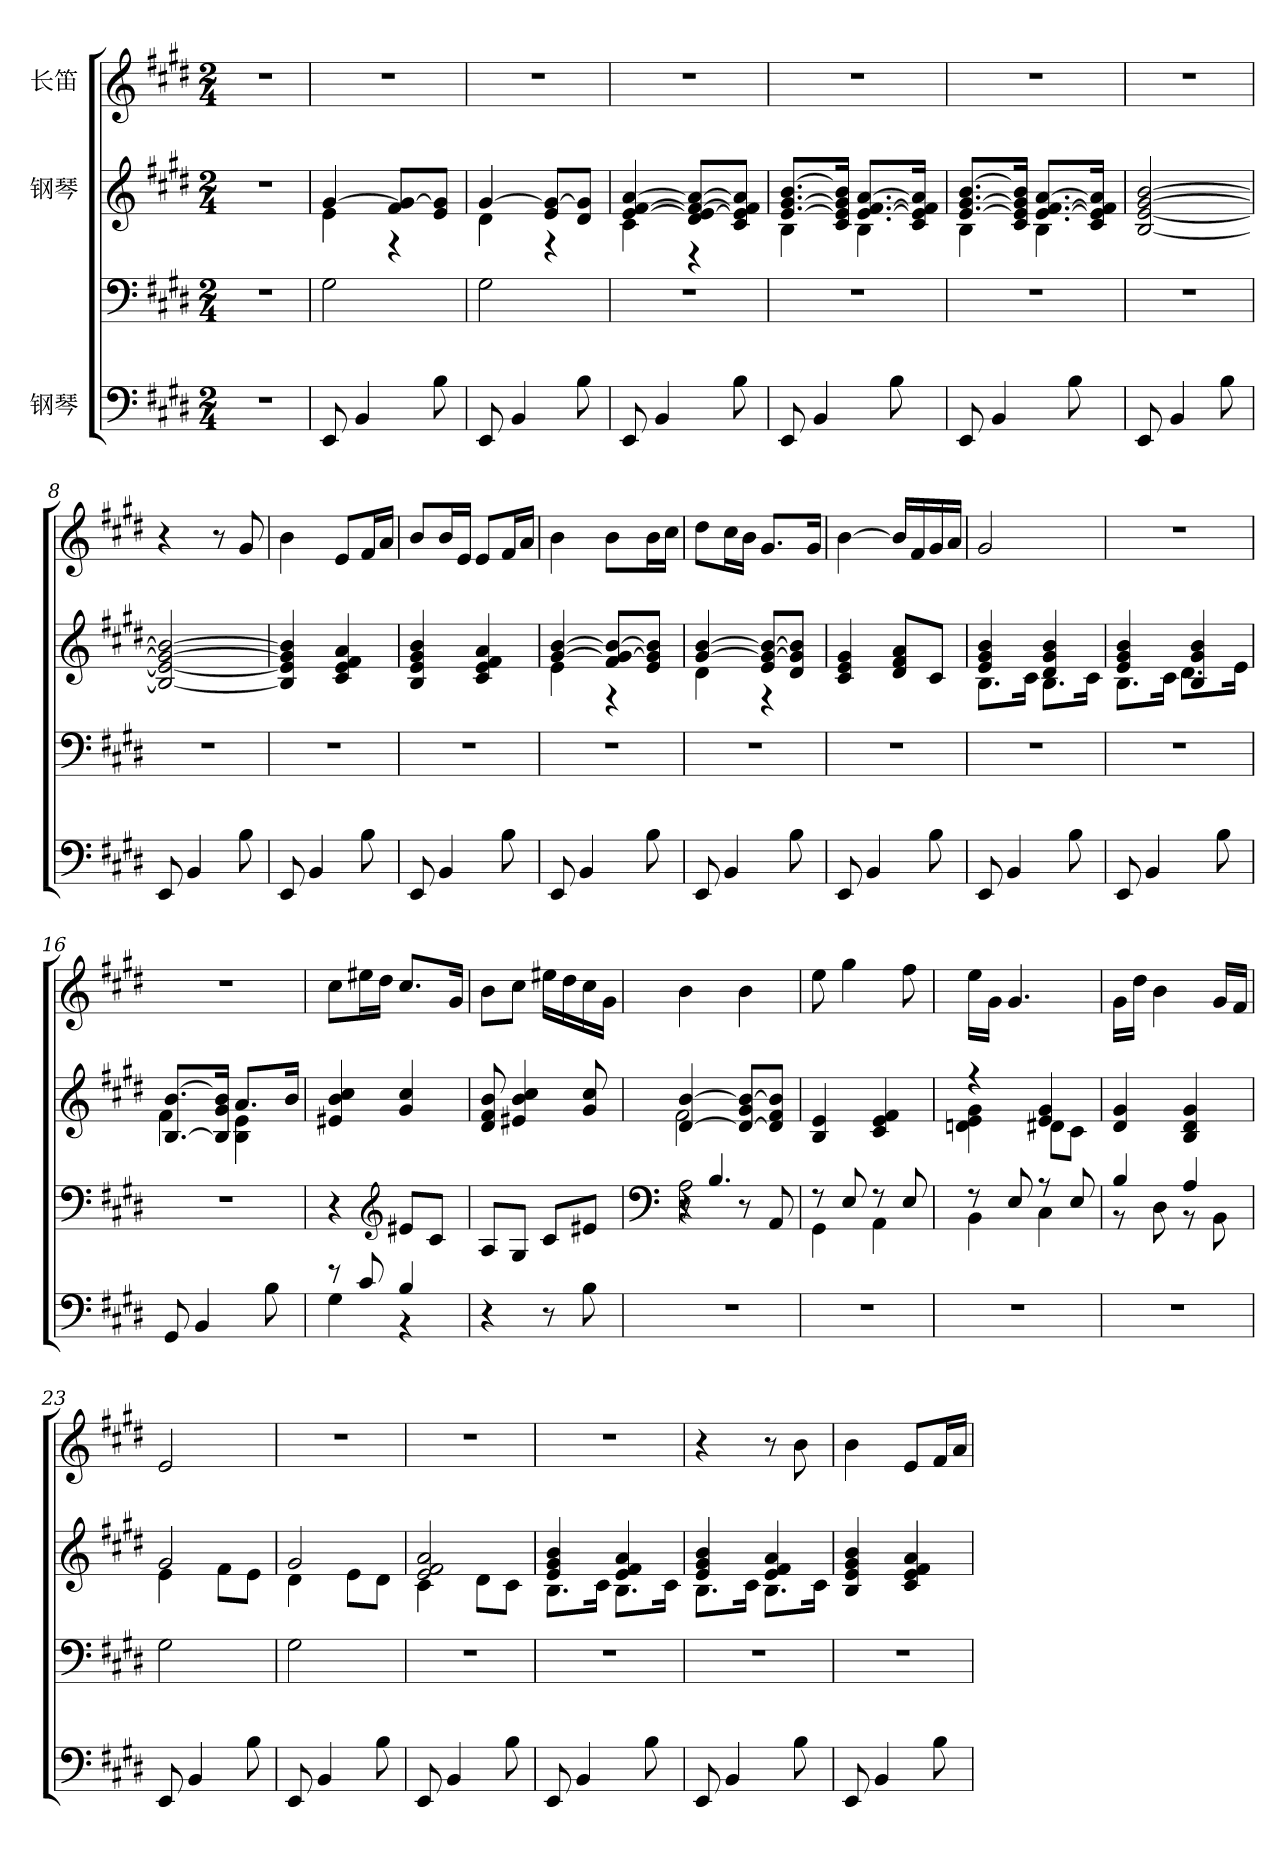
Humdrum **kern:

**kern	**kern	**kern	**kern
*part3	*part3	*part2	*part1
*staff4	*staff3	*staff2	*staff1
*I"钢琴	*	*I"钢琴	*I"长笛
*clefF4	*clefF4	*clefG2	*clefG2
*k[f#c#g#d#]	*k[f#c#g#d#]	*k[f#c#g#d#]	*k[f#c#g#d#]
*M2/4	*M2/4	*M2/4	*M2/4
*MM40	*MM40	*MM40	*MM40
=1	=1	=1	=1
2r	2r	2r	2r
=2	=2	=2	=2
*	*	*	*MM60
*	*	*^	*
8EE/	2G#\	[4g#/	4e\	2r
4BB/	.	.	.	.
.	.	8f#/ 8g#/_L	4r	.
8B\	.	8e/ 8g#/]J	.	.
=3	=3	=3	=3	=3
8EE/	2G#\	[4g#/	4d#\	2r
4BB/	.	.	.	.
.	.	8e/ 8g#/_L	4r	.
8B\	.	8d#/ 8g#/]J	.	.
=4	=4	=4	=4	=4
8EE/	2r	[4e/ [4f#/ [4a/	4c#\	2r
4BB/	.	.	.	.
.	.	8d#/ 8e/_ 8f#/_ 8a/_L	4r	.
8B\	.	8c#/ 8e/] 8f#/] 8a/]J	.	.
=5	=5	=5	=5	=5
8EE/	2r	[8.e/ [8.g#/ [8.b/L	4B\	2r
4BB/	.	.	.	.
.	.	16c#/ 16e/] 16g#/] 16b/]Jk	.	.
.	.	[8.e/ [8.f#/ [8.a/L	4B\	.
8B\	.	.	.	.
.	.	16c#/ 16e/] 16f#/] 16a/]Jk	.	.
=6	=6	=6	=6	=6
8EE/	2r	[8.e/ [8.g#/ [8.b/L	4B\	2r
4BB/	.	.	.	.
.	.	16c#/ 16e/] 16g#/] 16b/]Jk	.	.
.	.	[8.e/ [8.f#/ [8.a/L	4B\	.
8B\	.	.	.	.
.	.	16c#/ 16e/] 16f#/] 16a/]Jk	.	.
*	*	*v	*v	*
!!LO:LB:g=z
=7	=7	=7	=7
8EE/	2r	[2B/ [2e/ [2g#/ [2b/	2r
4BB/	.	.	.
8B\	.	.	.
=8	=8	=8	=8
8EE/	2r	2B/_ 2e/_ 2g#/_ 2b/_	4r
4BB/	.	.	.
.	.	.	8r
8B\	.	.	8g#/
=9	=9	=9	=9
8EE/	2r	4B/] 4e/] 4g#/] 4b/]	4b\
4BB/	.	.	.
.	.	4c#/ 4e/ 4f#/ 4a/	8e/L
8B\	.	.	16f#/L
.	.	.	16a/JJ
=10	=10	=10	=10
8EE/	2r	4B/ 4e/ 4g#/ 4b/	8b/L
4BB/	.	.	16b/L
.	.	.	16e/JJ
.	.	4c#/ 4e/ 4f#/ 4a/	8e/L
8B\	.	.	16f#/L
.	.	.	16a/JJ
=11	=11	=11	=11
*	*	*^	*
8EE/	2r	[4g#/ [4b/	4e\	4b\
4BB/	.	.	.	.
.	.	8f#/ 8g#/_ 8b/_L	4r	8b\L
8B\	.	8e/ 8g#/] 8b/]J	.	16b\L
.	.	.	.	16cc#\JJ
=12	=12	=12	=12	=12
8EE/	2r	[4g#/ [4b/	4d#\	8dd#\L
4BB/	.	.	.	16cc#\L
.	.	.	.	16b\JJ
.	.	8e/ 8g#/_ 8b/_L	4r	8.g#/L
8B\	.	8d#/ 8g#/] 8b/]J	.	.
.	.	.	.	16g#/Jk
*	*	*v	*v	*
!!LO:LB:g=z
=13	=13	=13	=13
8EE/	2r	4c#/ 4e/ 4g#/	[4b\
4BB/	.	.	.
.	.	8d#/ 8f#/ 8a/L	16b/LL]
.	.	.	16f#/
8B\	.	8c#/J	16g#/
.	.	.	16a/JJ
=14	=14	=14	=14
*	*	*^	*
8EE/	2r	4e/ 4g#/ 4b/	8.B\L	2g#/
4BB/	.	.	.	.
.	.	.	16c#\Jk	.
.	.	4d#/ 4g#/ 4b/	8.B\L	.
8B\	.	.	.	.
.	.	.	16c#\Jk	.
=15	=15	=15	=15	=15
8EE/	2r	4e/ 4g#/ 4b/	8.B\L	2r
4BB/	.	.	.	.
.	.	.	16c#\Jk	.
.	.	4B/ 4g#/ 4b/	8.d#\L	.
8B\	.	.	.	.
.	.	.	16e\Jk	.
=16	=16	=16	=16	=16
8GG#/	2r	[8.B/ [8.b/L	4f#\	2r
4BB/	.	.	.	.
.	.	16B/] 16g#/ 16b/]Jk	.	.
.	.	8.a/L	4B\ 4e\	.
8B\	.	.	.	.
.	.	16b/Jk	.	.
*	*	*v	*v	*
=17	=17	=17	=17
*^	*	*	*
8r	4G#\	4r	4e#X/ 4b/ 4cc#/	8cc#\L
8c#/	.	.	.	16ee#X\L
.	.	.	.	16dd#\JJ
*	*	*clefG2	*	*
4B/	4r	8e#X/L	4g#/ 4cc#/	8.cc#/L
.	.	8c#/J	.	.
.	.	.	.	16g#/Jk
*v	*v	*	*	*
!!LO:PB:g=z
=18	=18	=18	=18
4r	8A/L	8d#/ 8f#/ 8b/	8b\L
.	8G#/J	4e#X/ 4b/ 4cc#/	8cc#\J
8r	8c#/L	.	16ee#X\LL
.	.	.	16dd#\
8B\	8e#X/J	8g#/ 8cc#/	16cc#\
.	.	.	16g#\JJ
=19	=19	=19	=19
*	*clefF4	*	*
*	*^	*^	*
*	*	*^	*	*	*
2r	8r	2A\	4r	[4d#/ [4b/	2f#\	4b\
.	4.B/	.	.	.	.	.
.	.	.	8r	8d#/_ 8g#/ 8b/_L	.	4b\
.	.	.	8AA/	8d#/] 8f#/ 8b/]J	.	.
*	*	*v	*v	*	*	*
*	*	*	*v	*v	*
=20	=20	=20	=20	=20
2r	8r	4GG#\	4B/ 4e/	8ee\
.	8E/	.	.	4gg#\
.	8r	4AA\	4c#/ 4e/ 4f#/	.
.	8E/	.	.	8ff#\
=21	=21	=21	=21	=21
*	*	*	*^	*
2r	8r	4BB\	4r	4dn\ 4e\ 4g#\	16ee\LL
.	.	.	.	.	16g#\JJ
.	8E/	.	.	.	4.g#/
.	8r	4C#\	4e/ 4g#/	8d#X\L	.
.	8E/	.	.	8c#\J	.
*	*	*	*v	*v	*
=22	=22	=22	=22	=22
2r	4B/	8r	4d#/ 4g#/	16g#\LL
.	.	.	.	16dd#\JJ
.	.	8D#\	.	4b\
.	4A/	8r	4B/ 4d#/ 4g#/	.
.	.	8BB\	.	16g#/LL
.	.	.	.	16f#/JJ
*	*v	*v	*	*
!!LO:LB:g=z
=23	=23	=23	=23
*	*	*^	*
8EE/	2G#\	2g#/	4e\	2e/
4BB/	.	.	.	.
.	.	.	8f#\L	.
8B\	.	.	8e\J	.
=24	=24	=24	=24	=24
8EE/	2G#\	2g#/	4d#\	2r
4BB/	.	.	.	.
.	.	.	8e\L	.
8B\	.	.	8d#\J	.
=25	=25	=25	=25	=25
8EE/	2r	2e/ 2f#/ 2a/	4c#\	2r
4BB/	.	.	.	.
.	.	.	8d#\L	.
8B\	.	.	8c#\J	.
=26	=26	=26	=26	=26
8EE/	2r	4e/ 4g#/ 4b/	8.B\L	2r
4BB/	.	.	.	.
.	.	.	16c#\Jk	.
.	.	4e/ 4f#/ 4a/	8.B\L	.
8B\	.	.	.	.
.	.	.	16c#\Jk	.
=27	=27	=27	=27	=27
8EE/	2r	4e/ 4g#/ 4b/	8.B\L	4r
4BB/	.	.	.	.
.	.	.	16c#\Jk	.
.	.	4e/ 4f#/ 4a/	8.B\L	8r
8B\	.	.	.	8b\
.	.	.	16c#\Jk	.
*	*	*v	*v	*
=28	=28	=28	=28
8EE/	2r	4B/ 4e/ 4g#/ 4b/	4b\
4BB/	.	.	.
.	.	4c#/ 4e/ 4f#/ 4a/	8e/L
8B\	.	.	16f#/L
.	.	.	16a/JJ
=	=	=	=
*-	*-	*-	*-
